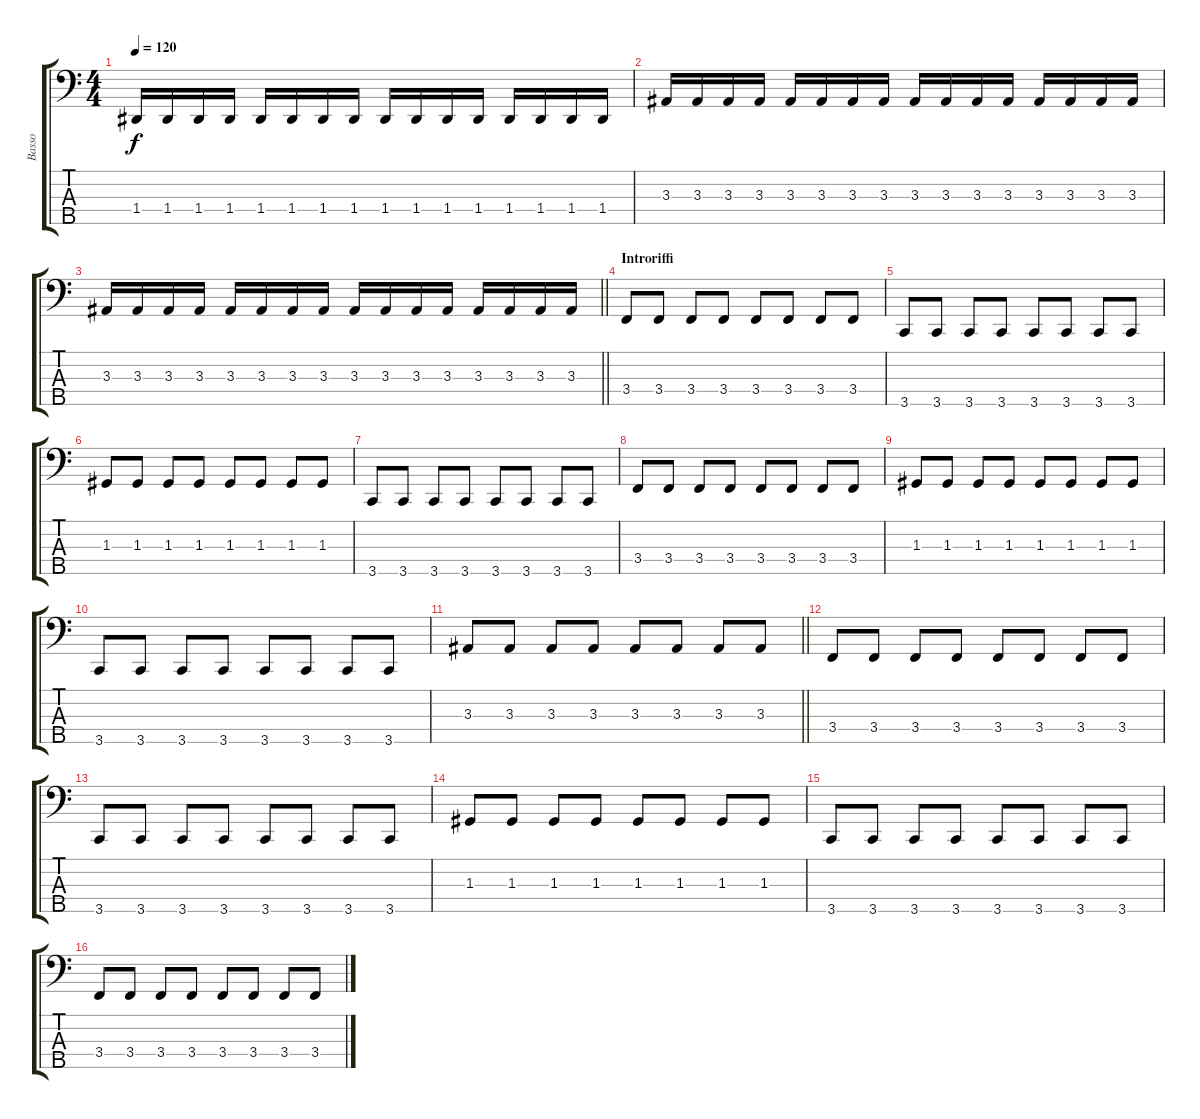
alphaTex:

\track ("Basso" "Basso") {instrument electricbassfinger}
\staff {score tabs}
\tuning (F2 C2 G1 D1 A0) {hide}
\ts (4 4)
\tempo 120
\clef f4
\ks c
1.4.16{dy f} 1.4.16 1.4.16 1.4.16 1.4.16 1.4.16 1.4.16 1.4.16 1.4.16 1.4.16 1.4.16 1.4.16 1.4.16 1.4.16 1.4.16 1.4.16 |
3.3.16 3.3.16 3.3.16 3.3.16 3.3.16 3.3.16 3.3.16 3.3.16 3.3.16 3.3.16 3.3.16 3.3.16 3.3.16 3.3.16 3.3.16 3.3.16 |
\barLineRight lightlight
3.3.16 3.3.16 3.3.16 3.3.16 3.3.16 3.3.16 3.3.16 3.3.16 3.3.16 3.3.16 3.3.16 3.3.16 3.3.16 3.3.16 3.3.16 3.3.16 |
\section ("" "Introriffi")
3.4.8 3.4.8 3.4.8 3.4.8 3.4.8 3.4.8 3.4.8 3.4.8 |
3.5.8 3.5.8 3.5.8 3.5.8 3.5.8 3.5.8 3.5.8 3.5.8 |
1.3.8 1.3.8 1.3.8 1.3.8 1.3.8 1.3.8 1.3.8 1.3.8 |
3.5.8 3.5.8 3.5.8 3.5.8 3.5.8 3.5.8 3.5.8 3.5.8 |
3.4.8 3.4.8 3.4.8 3.4.8 3.4.8 3.4.8 3.4.8 3.4.8 |
1.3.8 1.3.8 1.3.8 1.3.8 1.3.8 1.3.8 1.3.8 1.3.8 |
3.5.8 3.5.8 3.5.8 3.5.8 3.5.8 3.5.8 3.5.8 3.5.8 |
\barLineRight lightlight
3.3.8 3.3.8 3.3.8 3.3.8 3.3.8 3.3.8 3.3.8 3.3.8 |
3.4.8 3.4.8 3.4.8 3.4.8 3.4.8 3.4.8 3.4.8 3.4.8 |
3.5.8 3.5.8 3.5.8 3.5.8 3.5.8 3.5.8 3.5.8 3.5.8 |
1.3.8 1.3.8 1.3.8 1.3.8 1.3.8 1.3.8 1.3.8 1.3.8 |
3.5.8 3.5.8 3.5.8 3.5.8 3.5.8 3.5.8 3.5.8 3.5.8 |
3.4.8 3.4.8 3.4.8 3.4.8 3.4.8 3.4.8 3.4.8 3.4.8
